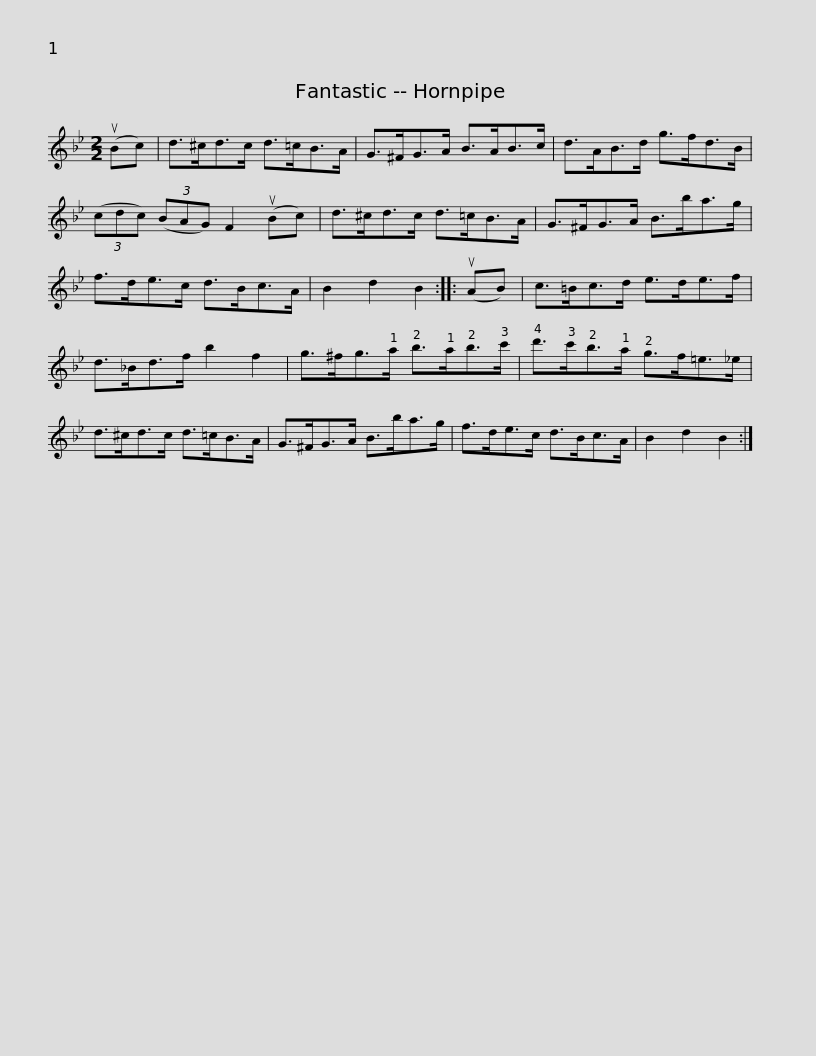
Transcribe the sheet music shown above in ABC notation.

X:1
L:1/8
M:2/2
I:linebreak $
K:Bb
V:1 treble
V:1
 (uBc) | d>^cd>c d>=cB>A | G>^FG>A B>AB>c | d>AB>d g>fd>B | (3(cdc) (3(BAG) F2 (uBc) |$ %5
 d>^cd>c d>=cB>A | G>^FG>A B>ba>g | f>de>c d>Bc>A | B2 d2 B2 :: (uAB) |$ %10
 c>=Bc>d e>de>f | d>_Bd>f b2 f2 | g>^fg>a b>ab>c' | d'>c'b>a g>f=e>_e |$ d>^cd>c d>=cB>A | %15
 G>^FG>A B>ba>g | f>de>c d>Bc>A | B2 d2 B2 :| %18
